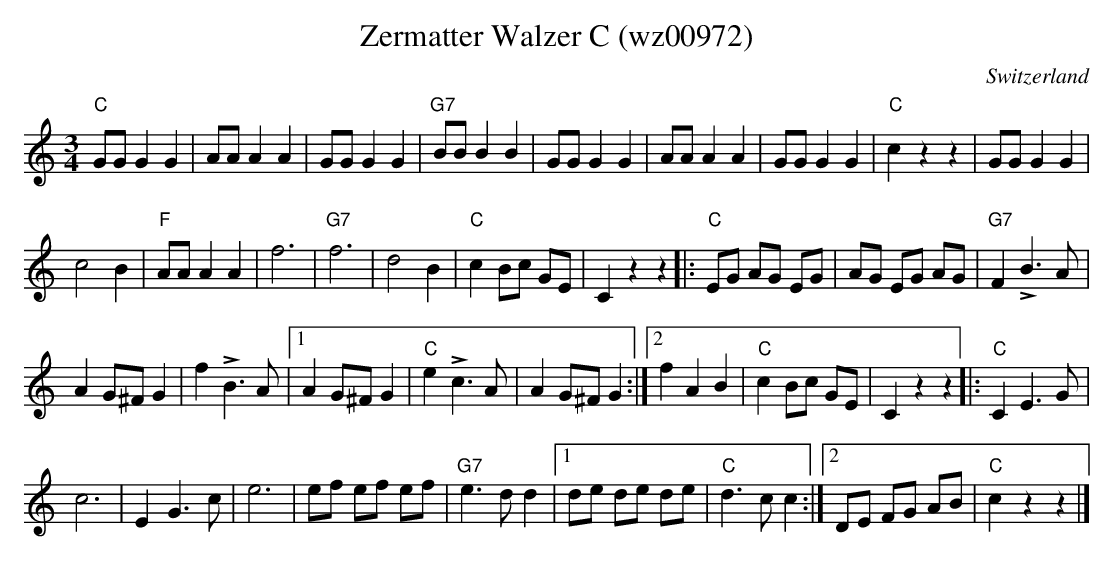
X:1
T: Zermatter Walzer C (wz00972)
O:Switzerland
M:3/4
L:1/8
K:C major
"C"GGG2G2 | AAA2A2 | GGG2G2 | "G7"BBB2B2 | GGG2G2 | AAA2A2 | GGG2G2 | "C"c2z2z2 | GGG2G2 |
c4B2 | "F"AAA2A2 | f6 | "G7"f6 | d4B2 | "C"c2Bc GE | C2z2z2 |: "C"EG AG EG | AG EG AG | "G7"F2 !>!B3A |
A2G^FG2 | f2!>!B3A |1 A2G^FG2 | "C"e2!>!c3A | A2G^FG2 :|2 f2A2B2 | "C"c2Bc GE | C2z2z2 |: "C"C2E3G |
c6 | E2G3c | e6 | ef ef ef | "G7"e3dd2 |1 de de de | "C"d3cc2 :|2 DE FG AB | "C"c2z2z2 |]
